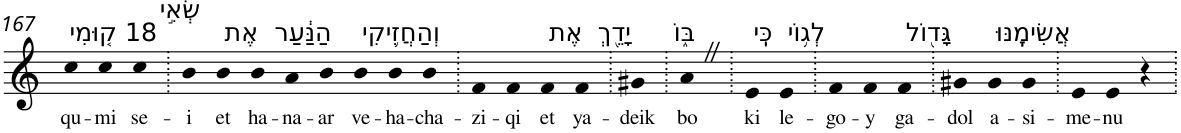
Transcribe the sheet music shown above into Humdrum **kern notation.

**kern	**text
*part1	*part1
*staff1	*staff1
*I"Piano	*
*I'Pno	*
!!LO:PB:g=z
*clefG2	*
*k[]	*
=167	=167
!LO:TX:a:t=18 ק֚וּמִי	!
!	!LO:LY:b
4cc	qu-
!	!LO:LY:b
4cc	-mi
!LO:TX:a:t=שְׂאִ֣י	!
!	!LO:LY:b
4cc	se-
=168.	=168.
!	!LO:LY:b
4b	-i
!LO:TX:a:t=אֶת	!
!	!LO:LY:b
4b	et
!LO:TX:a:t=הַנַּ֔עַר	!
!	!LO:LY:b
4b	ha-
!	!LO:LY:b
4a	-na-
!	!LO:LY:b
4b	-ar
!LO:TX:a:t=וְהַחֲזִ֥יקִי	!
!	!LO:LY:b
4b	ve-
!	!LO:LY:b
4b	-ha-
!	!LO:LY:b
4b	-cha-
=169.	=169.
!	!LO:LY:b
4f	-zi-
!	!LO:LY:b
4f	-qi
!LO:TX:a:t=אֶת	!
!	!LO:LY:b
4f	et
!LO:TX:a:t=יָדֵ֖ךְ	!
!	!LO:LY:b
4f	ya-
=170.	=170.
!	!LO:LY:b
4g#X	-deik
=171.	=171.
!LO:TX:a:t=בּ֑וֹ	!
!	!LO:LY:b
4aZ	bo
=172.	=172.
!LO:TX:a:t=כִּֽי	!
!	!LO:LY:b
4e	ki
!LO:TX:a:t=לְג֥וֹי	!
!	!LO:LY:b
4e	le-
=173.	=173.
!	!LO:LY:b
4f	-go-
!	!LO:LY:b
4f	-y
!LO:TX:a:t=גָּד֖וֹל	!
!	!LO:LY:b
4f	ga-
=174.	=174.
!	!LO:LY:b
4g#X	-dol
!LO:TX:a:t=אֲשִׂימֶֽנּוּ	!
!	!LO:LY:b
4g#	a-
!	!LO:LY:b
4g#	-si-
=175.	=175.
!	!LO:LY:b
4e	-me-
!	!LO:LY:b
4e	-nu
4r	.
=.	=.
*-	*-
